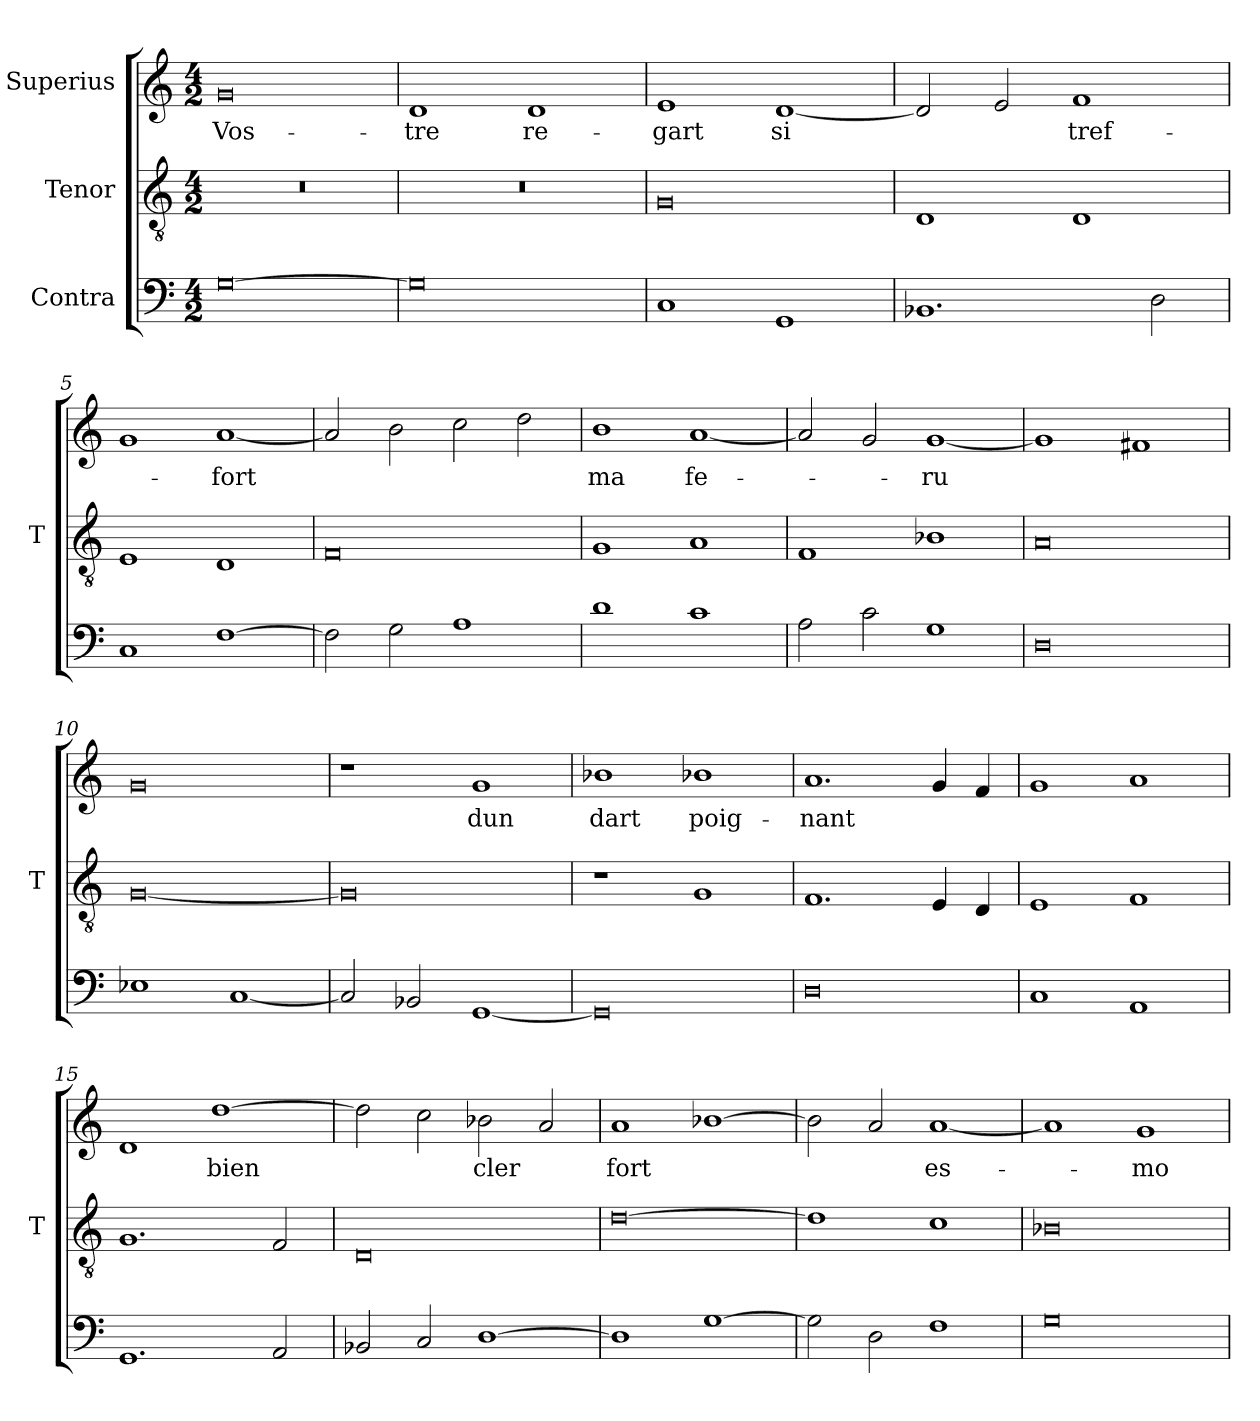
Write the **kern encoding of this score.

**kern	**kern	**kern	**text
*part3	*part2	*part1	*part1
*staff3	*staff2	*staff1	*staff1
*I"Contra	*I"Tenor	*I"Superius	*
*	*I'T	*	*
*clefF4	*clefGv2	*clefG2	*
*M4/2	*M4/2	*M4/2	*
=1	=1	=1	=1
[0G	0r	0g	Vos-
=2	=2	=2	=2
0G]	0r	1d	-tre
.	.	1d	re-
=3	=3	=3	=3
1C	0G	1e	-gart
1GG	.	[1d	-si
=4	=4	=4	=4
1.BB-X	1D	2d]	.
.	.	2e	.
.	1D	1f	tref-
2D	.	.	.
=5	=5	=5	=5
1C	1E	1g	.
[1F	1D	[1a	-fort
=6	=6	=6	=6
2F]	0F	2a]	.
2G	.	2b	.
1A	.	2cc	.
.	.	2dd	.
=7	=7	=7	=7
1d	1G	1b	-ma
1c	1A	[1a	fe-
=8	=8	=8	=8
2A	1F	2a]	.
2c	.	2g	.
1G	1B-X	[1g	-ru
=9	=9	=9	=9
0D	0A	1g]	.
.	.	1f#X	.
=10	=10	=10	=10
1E-X	[0G	0g	.
[1C	.	.	.
=11	=11	=11	=11
2C]	0G]	1r	.
2BB-X	.	.	.
[1GG	.	1g	-dun
=12	=12	=12	=12
0GG]	1r	1b-X	-dart
.	1G	1b-X	poig-
=13	=13	=13	=13
0D	1.F	1.a	-nant
.	4E	4g	.
.	4D	4f	.
=14	=14	=14	=14
1C	1E	1g	.
1AA	1F	1a	.
=15	=15	=15	=15
1.GG	1.G	1d	.
.	.	[1dd	-bien
2AA	2F	.	.
=16	=16	=16	=16
2BB-X	0D	2dd]	.
2C	.	2cc	.
[1D	.	2b-X	-cler
.	.	2a	.
=17	=17	=17	=17
1D]	[0d	1a	-fort
[1G	.	[1b-X	.
=18	=18	=18	=18
2G]	1d]	2b-]	.
2D	.	2a	.
1F	1c	[1a	es-
=19	=19	=19	=19
0G	0B-X	1a]	.
.	.	1g	-mo-
=	=	=	=
*-	*-	*-	*-
